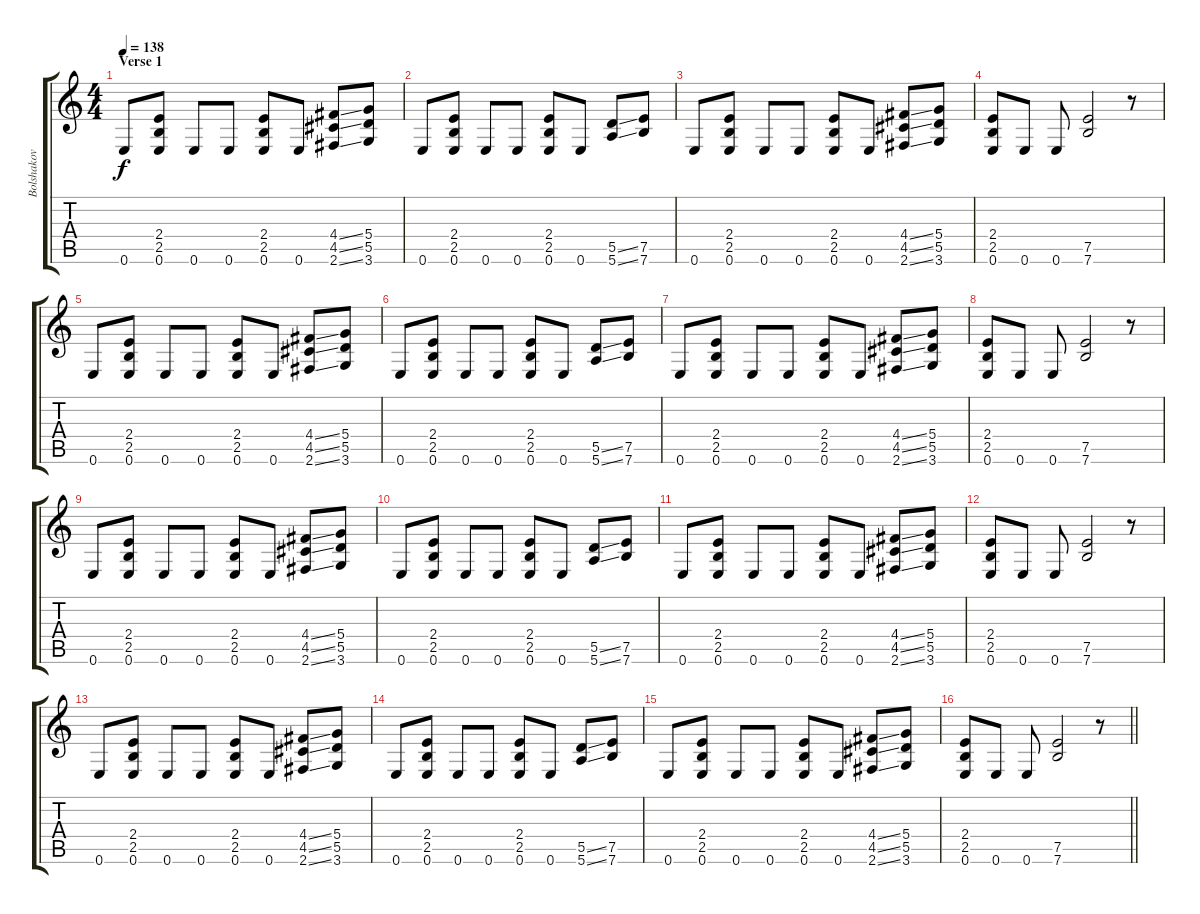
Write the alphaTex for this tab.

\track ("Bolshakov" "Bolshakov") {instrument distortionguitar}
\staff {score tabs}
\tuning (E4 B3 G3 D3 A2 E2) {hide}
\ts (4 4)
\section ("" "Verse 1")
\tempo 138
\clef g2
\ks c
0.6.8{dy f} (2.4 2.5 0.6).8 0.6.8 0.6.8 (2.4 2.5 0.6).8 0.6.8 (4.4{ss} 4.5{ss} 2.6{ss}).8 (5.4 5.5 3.6).8 |
0.6.8 (2.4 2.5 0.6).8 0.6.8 0.6.8 (2.4 2.5 0.6).8 0.6.8 (5.5{ss} 5.6{ss}).8 (7.5 7.6).8 |
0.6.8 (2.4 2.5 0.6).8 0.6.8 0.6.8 (2.4 2.5 0.6).8 0.6.8 (4.4{ss} 4.5{ss} 2.6{ss}).8 (5.4 5.5 3.6).8 |
(2.4 2.5 0.6).8 0.6.8 0.6.8 (7.5 7.6).2 r.8 |
0.6.8 (2.4 2.5 0.6).8 0.6.8 0.6.8 (2.4 2.5 0.6).8 0.6.8 (4.4{ss} 4.5{ss} 2.6{ss}).8 (5.4 5.5 3.6).8 |
0.6.8 (2.4 2.5 0.6).8 0.6.8 0.6.8 (2.4 2.5 0.6).8 0.6.8 (5.5{ss} 5.6{ss}).8 (7.5 7.6).8 |
0.6.8 (2.4 2.5 0.6).8 0.6.8 0.6.8 (2.4 2.5 0.6).8 0.6.8 (4.4{ss} 4.5{ss} 2.6{ss}).8 (5.4 5.5 3.6).8 |
(2.4 2.5 0.6).8 0.6.8 0.6.8 (7.5 7.6).2 r.8 |
0.6.8 (2.4 2.5 0.6).8 0.6.8 0.6.8 (2.4 2.5 0.6).8 0.6.8 (4.4{ss} 4.5{ss} 2.6{ss}).8 (5.4 5.5 3.6).8 |
0.6.8 (2.4 2.5 0.6).8 0.6.8 0.6.8 (2.4 2.5 0.6).8 0.6.8 (5.5{ss} 5.6{ss}).8 (7.5 7.6).8 |
0.6.8 (2.4 2.5 0.6).8 0.6.8 0.6.8 (2.4 2.5 0.6).8 0.6.8 (4.4{ss} 4.5{ss} 2.6{ss}).8 (5.4 5.5 3.6).8 |
(2.4 2.5 0.6).8 0.6.8 0.6.8 (7.5 7.6).2 r.8 |
0.6.8 (2.4 2.5 0.6).8 0.6.8 0.6.8 (2.4 2.5 0.6).8 0.6.8 (4.4{ss} 4.5{ss} 2.6{ss}).8 (5.4 5.5 3.6).8 |
0.6.8 (2.4 2.5 0.6).8 0.6.8 0.6.8 (2.4 2.5 0.6).8 0.6.8 (5.5{ss} 5.6{ss}).8 (7.5 7.6).8 |
0.6.8 (2.4 2.5 0.6).8 0.6.8 0.6.8 (2.4 2.5 0.6).8 0.6.8 (4.4{ss} 4.5{ss} 2.6{ss}).8 (5.4 5.5 3.6).8 |
\barLineRight lightlight
(2.4 2.5 0.6).8 0.6.8 0.6.8 (7.5 7.6).2 r.8
